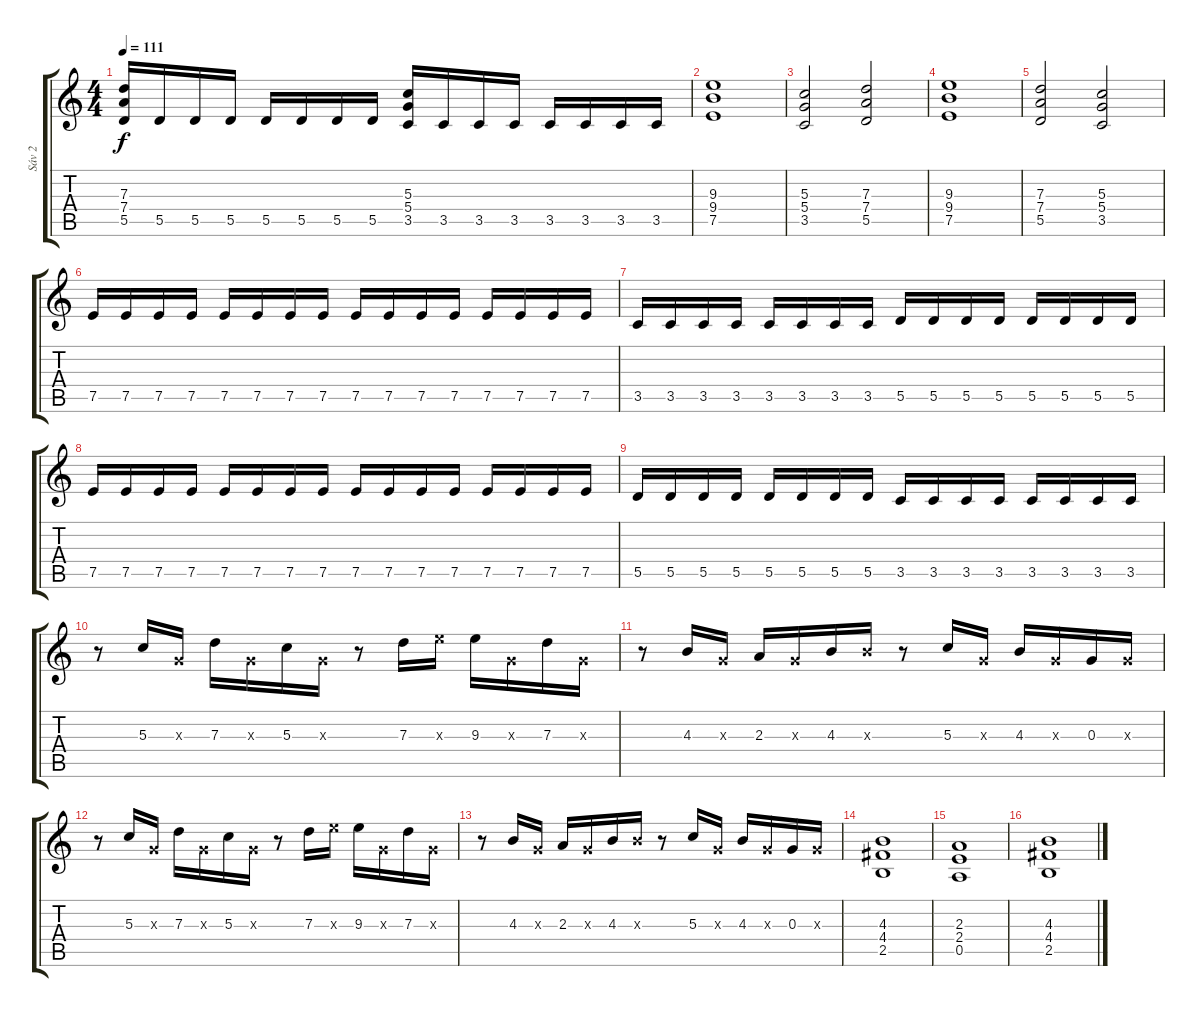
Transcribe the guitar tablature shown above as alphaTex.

\track ("Sáv 2" "Sáv 2") {instrument distortionguitar}
\staff {score tabs}
\tuning (E4 B3 G3 D3 A2 E2) {hide}
\ts (4 4)
\tempo 111
\clef g2
\ks c
(7.3 7.4 5.5).16{dy f} 5.5.16 5.5.16 5.5.16 5.5.16 5.5.16 5.5.16 5.5.16 (5.3 5.4 3.5).16 3.5.16 3.5.16 3.5.16 3.5.16 3.5.16 3.5.16 3.5.16 |
(9.3 9.4 7.5).1 |
(5.3 5.4 3.5).2 (7.3 7.4 5.5).2 |
(9.3 9.4 7.5).1 |
(7.3 7.4 5.5).2 (5.3 5.4 3.5).2 |
7.5.16 7.5.16 7.5.16 7.5.16 7.5.16 7.5.16 7.5.16 7.5.16 7.5.16 7.5.16 7.5.16 7.5.16 7.5.16 7.5.16 7.5.16 7.5.16 |
3.5.16 3.5.16 3.5.16 3.5.16 3.5.16 3.5.16 3.5.16 3.5.16 5.5.16 5.5.16 5.5.16 5.5.16 5.5.16 5.5.16 5.5.16 5.5.16 |
7.5.16 7.5.16 7.5.16 7.5.16 7.5.16 7.5.16 7.5.16 7.5.16 7.5.16 7.5.16 7.5.16 7.5.16 7.5.16 7.5.16 7.5.16 7.5.16 |
5.5.16 5.5.16 5.5.16 5.5.16 5.5.16 5.5.16 5.5.16 5.5.16 3.5.16 3.5.16 3.5.16 3.5.16 3.5.16 3.5.16 3.5.16 3.5.16 |
r.8 5.3.16 0.3{x}.16 7.3.16 0.3{x}.16 5.3.16 0.3{x}.16 r.8 7.3.16 9.3{x}.16 9.3.16 0.3{x}.16 7.3.16 0.3{x}.16 |
r.8 4.3.16 0.3{x}.16 2.3.16 0.3{x}.16 4.3.16 4.3{x}.16 r.8 5.3.16 0.3{x}.16 4.3.16 0.3{x}.16 0.3.16 0.3{x}.16 |
r.8 5.3.16 0.3{x}.16 7.3.16 0.3{x}.16 5.3.16 0.3{x}.16 r.8 7.3.16 9.3{x}.16 9.3.16 0.3{x}.16 7.3.16 0.3{x}.16 |
r.8 4.3.16 0.3{x}.16 2.3.16 0.3{x}.16 4.3.16 4.3{x}.16 r.8 5.3.16 0.3{x}.16 4.3.16 0.3{x}.16 0.3.16 0.3{x}.16 |
(4.3 4.4 2.5).1 |
(2.3 2.4 0.5).1 |
(4.3 4.4 2.5).1
